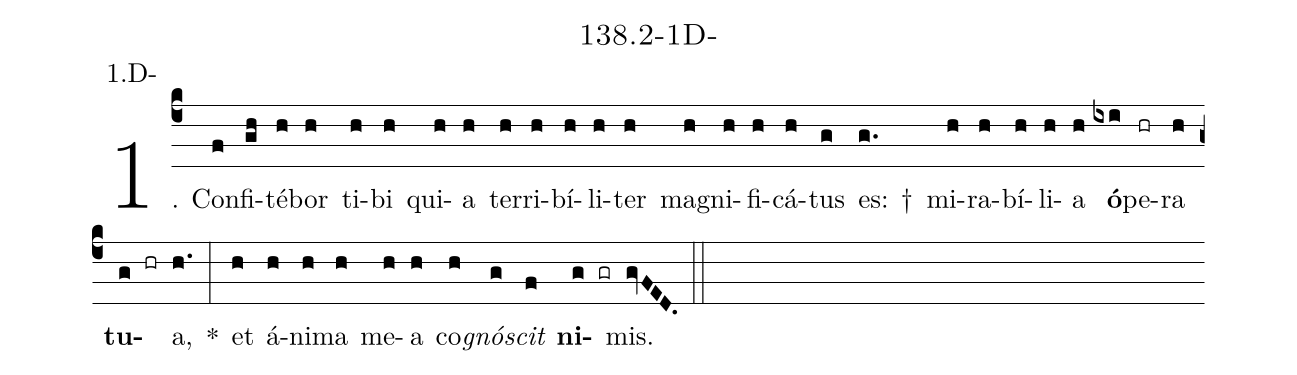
name: 138.2-1D-;
annotation: 1.D-;
%%
(c4)1. Con(f)fi(gh)té(h)bor(h) ti(h)bi(h) qui(h)a(h) ter(h)ri(h)bí(h)li(h)ter(h) ma(h)gni(h)fi(h)cá(h)tus(g) es: †(g.) mi(h)ra(h)bí(h)li(h)a(h) <b>ó</b>(ixi)pe(hr)ra(h) <b>tu</b>(g hr)a,(h.) *(:) et(h) á(h)ni(h)ma(h) me(h)a(h) co(h)<i>gnó</i>(g)<i>scit</i>(f) <b>ni</b>(g gr)mis.(gvFED.) (::)
